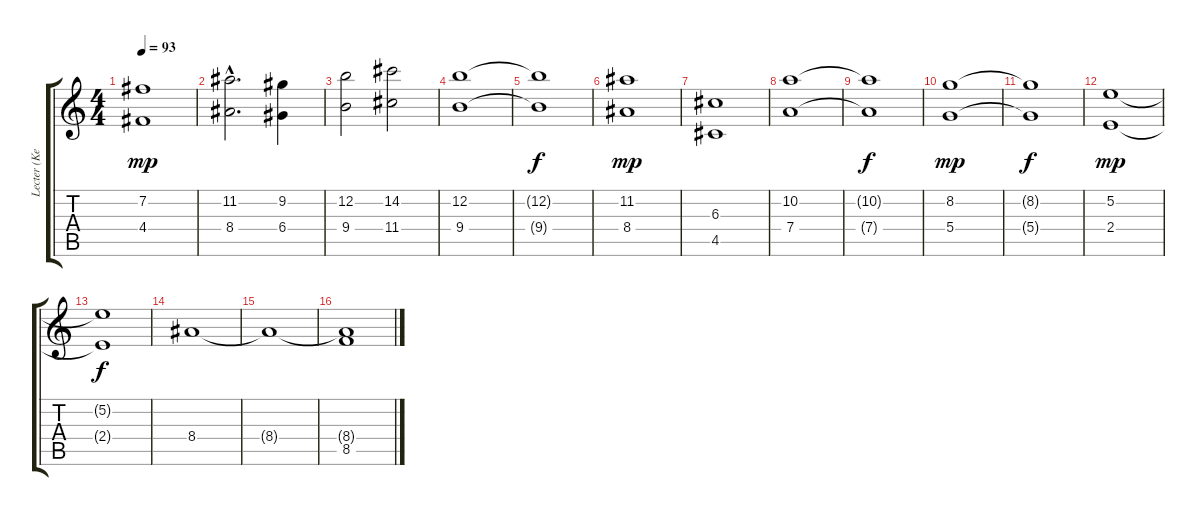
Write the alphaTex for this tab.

\track ("Lecter (KeybRight)" "Lecter (Ke") {instrument acousticgrandpiano}
\staff {score tabs}
\tuning (E5 B4 G4 D4 A3 D3) {hide}
\ts (4 4)
\tempo 93
\clef g2
\ks c
(7.2 4.4).1{dy mp} |
(11.2{hac} 8.4{hac}).2{d} (9.2 6.4).4 |
(12.2 9.4).2 (14.2 11.4).2 |
(12.2 9.4).1 |
(12.2{t} 9.4{t}).1{dy f} |
(11.2 8.4).1{dy mp} |
(6.3 4.5).1 |
(10.2 7.4).1 |
(10.2{t} 7.4{t}).1{dy f} |
(8.2 5.4).1{dy mp} |
(8.2{t} 5.4{t}).1{dy f} |
(5.2 2.4).1{dy mp} |
(5.2{t} 2.4{t}).1{dy f} |
8.4.1 |
8.4{t}.1 |
(8.4{t} 8.5).1
